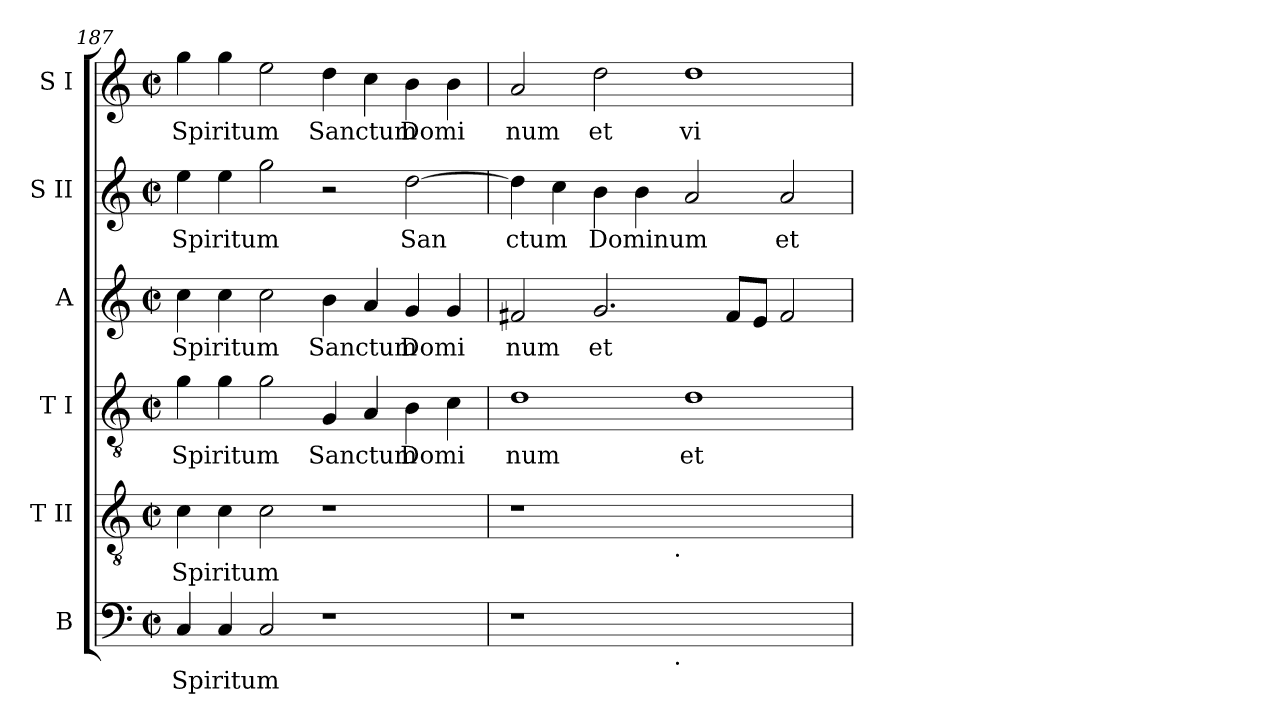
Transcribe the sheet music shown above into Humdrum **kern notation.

**kern	**text	**kern	**text	**kern	**text	**kern	**text	**kern	**text	**kern	**text
*part6	*part6	*part5	*part5	*part4	*part4	*part3	*part3	*part2	*part2	*part1	*part1
*staff6	*staff6	*staff5	*staff5	*staff4	*staff4	*staff3	*staff3	*staff2	*staff2	*staff1	*staff1
*I"B	*	*I"T II	*	*I"T I	*	*I"A	*	*I"S II	*	*I"S I	*
*I'B	*	*I'T II	*	*I'T I	*	*I'A	*	*I'S II	*	*I'S I	*
*clefF4	*	*clefGv2	*	*clefGv2	*	*clefG2	*	*clefG2	*	*clefG2	*
*k[]	*	*k[]	*	*k[]	*	*k[]	*	*k[]	*	*k[]	*
*C:	*	*C:	*	*C:	*	*C:	*	*C:	*	*C:	*
*M2/2	*	*M2/2	*	*M2/2	*	*M2/2	*	*M2/2	*	*M2/2	*
*met(c|)	*	*met(c|)	*	*met(c|)	*	*met(c|)	*	*met(c|)	*	*met(c|)	*
=187	=187	=187	=187	=187	=187	=187	=187	=187	=187	=187	=187
!	!LO:LY:b:cj	!	!LO:LY:b:cj	!	!LO:LY:b:cj	!	!LO:LY:b:cj	!	!LO:LY:b:cj	!	!LO:LY:b:cj
4C/	Spiritum	4c\	Spiritum	4g\	Spiritum	4cc\	Spiritum	4ee\	Spiritum	4gg\	Spiritum
!	!LO:LY:b:cj	!	!LO:LY:b:cj	!	!LO:LY:b:cj	!	!LO:LY:b:cj	!	!LO:LY:b:cj	!	!LO:LY:b:cj
4C/	.	4c\	.	4g\	.	4cc\	.	4ee\	.	4gg\	.
!	!LO:LY:b:cj	!	!LO:LY:b:cj	!	!LO:LY:b:cj	!	!LO:LY:b:cj	!	!LO:LY:b:cj	!	!LO:LY:b:cj
2C/	.	2c\	.	2g\	.	2cc\	.	2gg\	.	2ee\	.
!	!	!	!	!	!LO:LY:b:cj	!	!LO:LY:b:cj	!	!	!	!LO:LY:b:cj
1r	.	1r	.	4G/	Sanctum	4b\	Sanctum	2r	.	4dd\	Sanctum
!	!	!	!	!	!LO:LY:b:cj	!	!LO:LY:b:cj	!	!	!	!LO:LY:b:cj
.	.	.	.	4A/	.	4a/	.	.	.	4cc\	.
!	!	!	!	!	!LO:LY:b:cj	!	!LO:LY:b:cj	!	!LO:LY:b:cj	!	!LO:LY:b:cj
.	.	.	.	4B\	Domi	4g/	Domi-	[>2dd\	San	4b\	Domi
!	!	!	!	!	!LO:LY:b:cj	!	!LO:LY:b:cj	!	!	!	!LO:LY:b:cj
.	.	.	.	4c\	.	4g/	--	.	.	4b\	.
=188	=188	=188	=188	=188	=188	=188	=188	=188	=188	=188	=188
!	!	!	!	!	!LO:LY:b:cj	!	!LO:LY:b:cj	!	!LO:LY:b:cj	!	!LO:LY:b:cj
*^	*	*^	*	*	*	*	*	*	*	*	*
1r	2ryy	.	1r	2ryy	.	1d	num	2f#X/	-num	4dd\]	ctum	2a/	num
!	!	!	!	!	!	!	!	!	!	!	!LO:LY:b:cj	!	!
.	.	.	.	.	.	.	.	.	.	4cc\	.	.	.
!	!	!	!	!	!	!	!	!	!LO:LY:b:cj	!	!LO:LY:b:cj	!	!LO:LY:b:cj
.	4...ryy	.	.	4...ryy	.	.	.	2.g/	et	4b\	Dominum	2dd\	et
!	!	!	!	!	!	!	!	!	!	!	!LO:LY:b:cj	!	!
.	.	.	.	.	.	.	.	.	.	4b\	.	.	.
!	!	!	!	!LO:TX:b:t=.	!	!	!	!	!	!	!	!	!
!	!LO:TX:b:t=.	!	!	!	!	!	!	!	!	!	!	!	!
.	1ryy	.	.	1ryy	.	.	.	.	.	.	.	.	.
!	!	!	!	!	!	!	!LO:LY:b:cj	!	!	!	!LO:LY:b:cj	!	!LO:LY:b:cj
1ryy	.	.	1ryy	.	.	1d	et	.	.	2a/	.	1dd	vi
!	!	!	!	!	!	!	!	!	!LO:LY:b:cj	!	!	!	!
.	.	.	.	.	.	.	.	8f#/L	.	.	.	.	.
!	!	!	!	!	!	!	!	!	!LO:LY:b:cj	!	!	!	!
.	.	.	.	.	.	.	.	8e/J	.	.	.	.	.
!	!	!	!	!	!	!	!	!	!LO:LY:b:cj	!	!LO:LY:b:cj	!	!
.	.	.	.	.	.	.	.	2f#/	.	2a/	et	.	.
.	32ryy	.	.	32ryy	.	.	.	.	.	.	.	.	.
*v	*v	*	*	*	*	*	*	*	*	*	*	*	*
*	*	*v	*v	*	*	*	*	*	*	*	*	*
=	=	=	=	=	=	=	=	=	=	=	=
*-	*-	*-	*-	*-	*-	*-	*-	*-	*-	*-	*-
